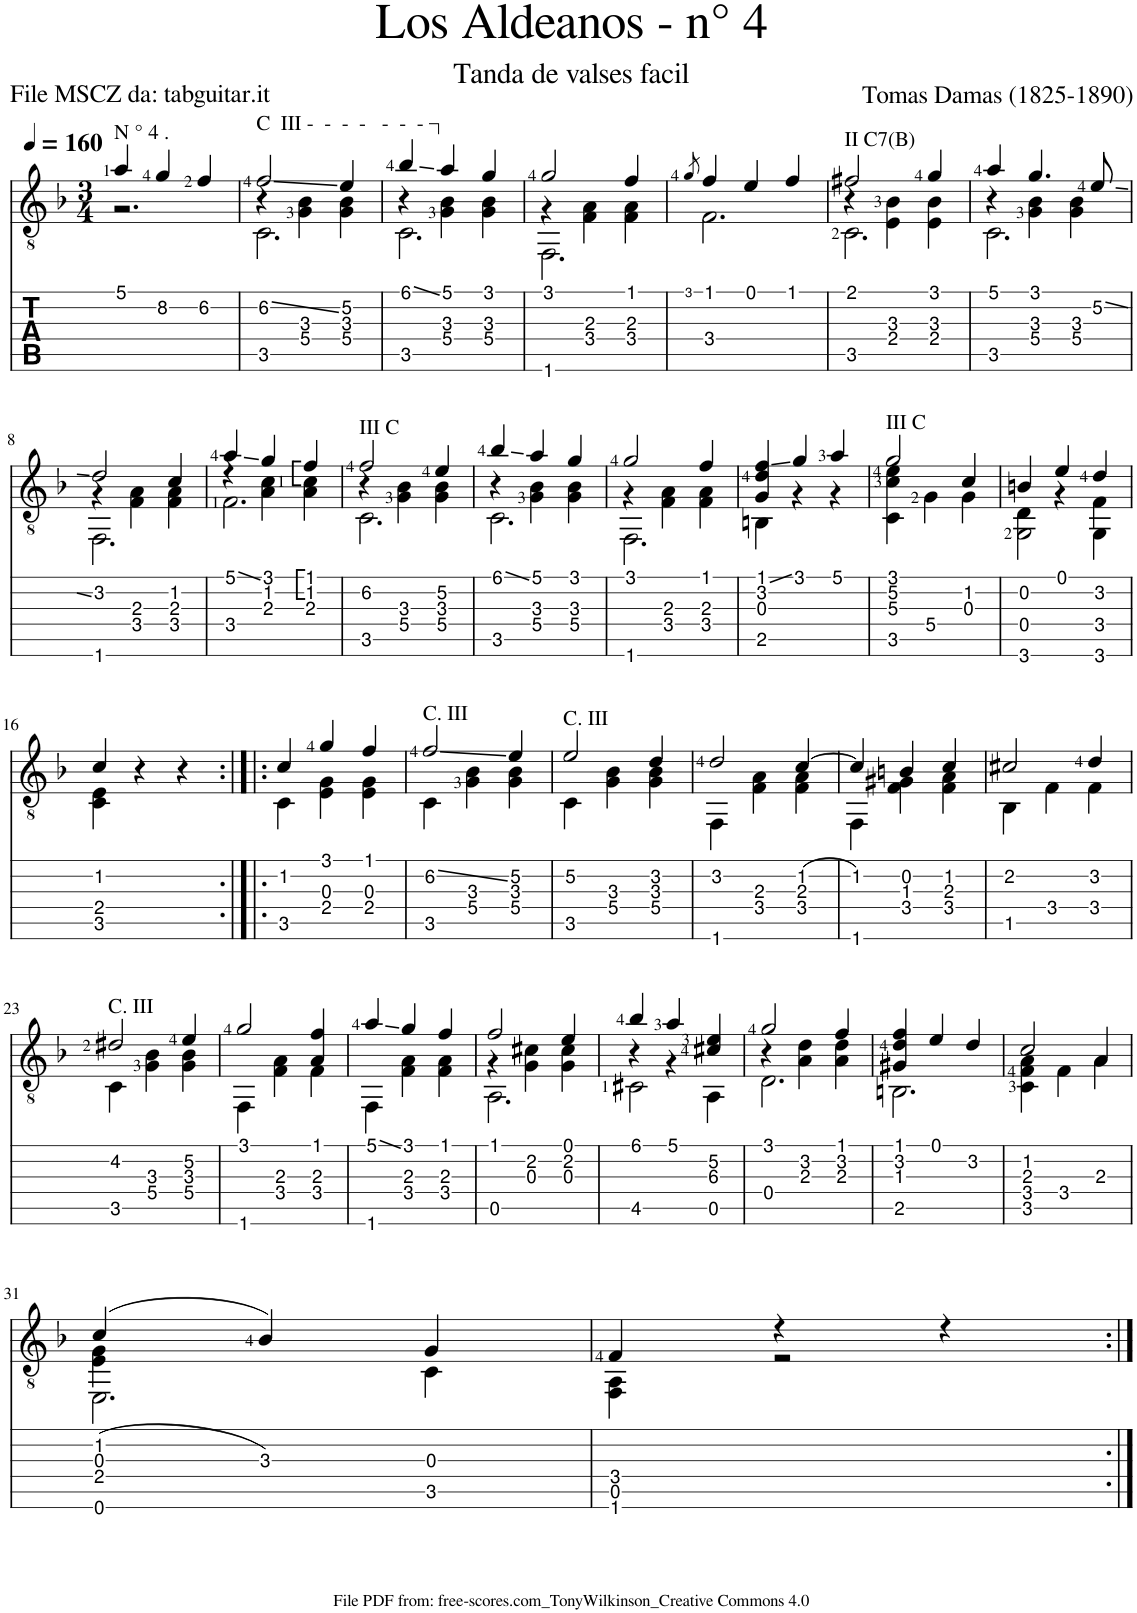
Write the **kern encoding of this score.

**kern	**kern
*part1	*part1
*staff2	*staff1
*I"Guitar	*
*I'Guit.	*
*stria6	*
*	*clefGv2
*k[b-]	*k[b-]
*M3/4	*M3/4
*MM160	*MM160
=1	=1
*^	*^
!	!	!LO:TX:a:t=N ° 4 .	!
4a	2.r	4a/	2.r
4g	.	4g/	.
4f	.	4f/	.
=2	=2	=2	=2
*	*^	*	*^
!	!	!	!LO:TX:a:t=C  III -  -  -  -   -  -  - ┐	!	!
2f	4r	2.C	2f/	4r	2.C\
.	4G 4B-	.	.	4G\ 4B-\	.
4e	4G 4B-	.	4e/	4G\ 4B-\	.
=3	=3	=3	=3	=3	=3
4b-	4r	2.C	4b-/	4r	2.C\
4a	4G 4B-	.	4a/	4G\ 4B-\	.
4g	4G 4B-	.	4g/	4G\ 4B-\	.
=4	=4	=4	=4	=4	=4
2g	4r	2.FF	2g/	4r	2.FF\
.	4F 4A	.	.	4F\ 4A\	.
4f	4F 4A	.	4f/	4F\ 4A\	.
*v	*v	*v	*	*	*
*	*v	*v	*v
=5	=5
qg	8qg/
*^	*^
4f	2.F	4f/	2.F\
4e	.	4e/	.
4f	.	4f/	.
=6	=6	=6	=6
*	*^	*	*^
!	!	!	!LO:TX:a:t=II C7(B)	!	!
2f#	4r	2.C	2f#X/	4r	2.C\
.	4E 4B-	.	.	4E\ 4B-\	.
4g	4E 4B-	.	4g/	4E\ 4B-\	.
=7	=7	=7	=7	=7	=7
4a	4r	2.C	4a/	4r	2.C\
4.g	4G 4B-	.	4.g/	4G\ 4B-\	.
.	4G 4B-	.	.	4G\ 4B-\	.
8e	.	.	8e/	.	.
!!LO:LB:g=z	!!	!!
=8	=8	=8	=8	=8	=8
2d	4r	2.FF	2d/	4r	2.FF\
.	4F 4A	.	.	4F\ 4A\	.
4c	4F 4A	.	4c/	4F\ 4A\	.
=9	=9	=9	=9	=9	=9
4a	4r	2.F	4a/	4r	2.F\
4g	4A 4c	.	4g/	4A\ 4c\	.
4f	4A: 4c:	.	4f/	4A\: 4c\:	.
=10	=10	=10	=10	=10	=10
!	!	!	!LO:TX:a:t=III C	!	!
2f	4r	2.C	2f/	4r	2.C\
.	4G 4B-	.	.	4G\ 4B-\	.
4e	4G 4B-	.	4e/	4G\ 4B-\	.
=11	=11	=11	=11	=11	=11
4b-	4r	2.C	4b-/	4r	2.C\
4a	4G 4B-	.	4a/	4G\ 4B-\	.
4g	4G 4B-	.	4g/	4G\ 4B-\	.
=12	=12	=12	=12	=12	=12
2g	4r	2.FF	2g/	4r	2.FF\
.	4F 4A	.	.	4F\ 4A\	.
4f	4F 4A	.	4f/	4F\ 4A\	.
*	*v	*v	*	*	*
*	*	*	*v	*v
=13	=13	=13	=13
4G 4d 4f	4BB	4G/ 4d/ 4f/	4BBn\
4g	4r	4g/	4r
4a	4r	4a/	4r
=14	=14	=14	=14
!	!	!LO:TX:a:t=III C	!
2g	4C 4c 4e	2g/	4C\ 4c\ 4e\
.	4G	.	4G\
4c	4G	4c/	4G\
=15	=15	=15	=15
*	*^	*	*^
4B	4D	2GG	4Bn/	4D\	2GG\
4e	4r	.	4e/	4r	.
4d	4F	4GG	4d/	4F\	4GG\
*	*v	*v	*	*	*
*	*	*	*v	*v
!!LO:LB:g=z
=16	=16	=16	=16
4c	4C 4E	4c/	4C\ 4E\
4r	2ryy	4r	2ryy
4r	.	4r	.
=17:|!|:	=17:|!|:	=17:|!|:	=17:|!|:
4c	4C	4c/	4C\
4g	4E 4G	4g/	4E\ 4G\
4f	4E 4G	4f/	4E\ 4G\
=18	=18	=18	=18
!	!	!LO:TX:a:t=C. III	!
2f	4C	2f/	4C\
.	4G 4B-	.	4G\ 4B-\
4e	4G 4B-	4e/	4G\ 4B-\
=19	=19	=19	=19
!	!	!LO:TX:a:t=C. III	!
2e	4C	2e/	4C\
.	4G 4B-	.	4G\ 4B-\
4d	4G 4B-	4d/	4G\ 4B-\
=20	=20	=20	=20
2d	4FF	2d/	4FF\
.	4F 4A	.	4F\ 4A\
[4c	4F 4A	[4c/	4F\ 4A\
=21	=21	=21	=21
4c]	4FF	4c/]	4FF\
4B	4F 4G#	4Bn/	4F\ 4G#X\
4c	4F 4A	4c/	4F\ 4A\
=22	=22	=22	=22
2c#	4BB-	2c#X/	4BB-\
.	4F	.	4F\
4d	4F	4d/	4F\
!!LO:LB:g=z	!!
=23	=23	=23	=23
!	!	!LO:TX:a:t=C. III	!
2d#	4C	2d#X/	4C\
.	4G 4B-	.	4G\ 4B-\
4e	4G 4B-	4e/	4G\ 4B-\
=24	=24	=24	=24
2g	4FF	2g/	4FF\
.	4F 4A	.	4F\ 4A\
4A 4f	4F	4A/ 4f/	4F\
=25	=25	=25	=25
4a	4FF	4a/	4FF\
4g	4F 4A	4g/	4F\ 4A\
4f	4F 4A	4f/	4F\ 4A\
=26	=26	=26	=26
*	*^	*	*^
2f	4r	2.AA	2f/	4r	2.AA\
.	4G 4c#	.	.	4G\ 4c#X\	.
4e	4G 4c#	.	4e/	4G\ 4c#\	.
=27	=27	=27	=27	=27	=27
4b-	4r	2C#	4b-/	4r	2C#X\
4a	4r	.	4a/	4r	.
4c# 4e	4ryy	4AA	4c#X/ 4e/	4ryy	4AA\
=28	=28	=28	=28	=28	=28
2g	4r	2.D	2g/	4r	2.D\
.	4A 4d	.	.	4A\ 4d\	.
4f	4A 4d	.	4f/	4A\ 4d\	.
*	*v	*v	*	*	*
*	*	*	*v	*v
=29	=29	=29	=29
4G# 4d 4f	2.BB	4G#X/ 4d/ 4f/	2.BBn\
4e	.	4e/	.
4d	.	4d/	.
=30	=30	=30	=30
2c	4C 4F 4A	2c/	4C\ 4F\ 4A\
.	4F	.	4F\
4A	4A	4A/	4A\
!!LO:LB:g=z
=31	=31	=31	=31
*	*^	*	*^
4c	4E 4G	2.EE	(4c/	4E\ 4G\	2.EE\
4B-	4ryy	.	4B-/)	4ryy	.
4G	4C	.	4G/	4C\	.
*	*v	*v	*	*	*
*	*	*	*v	*v
=32	=32	=32	=32
4F	4FF 4AA	4F/	4FF\ 4AA\
4r	2r	4r	2r
4r	.	4r	.
*v	*v	*	*
*	*v	*v
=:|!	=:|!
*-	*-
